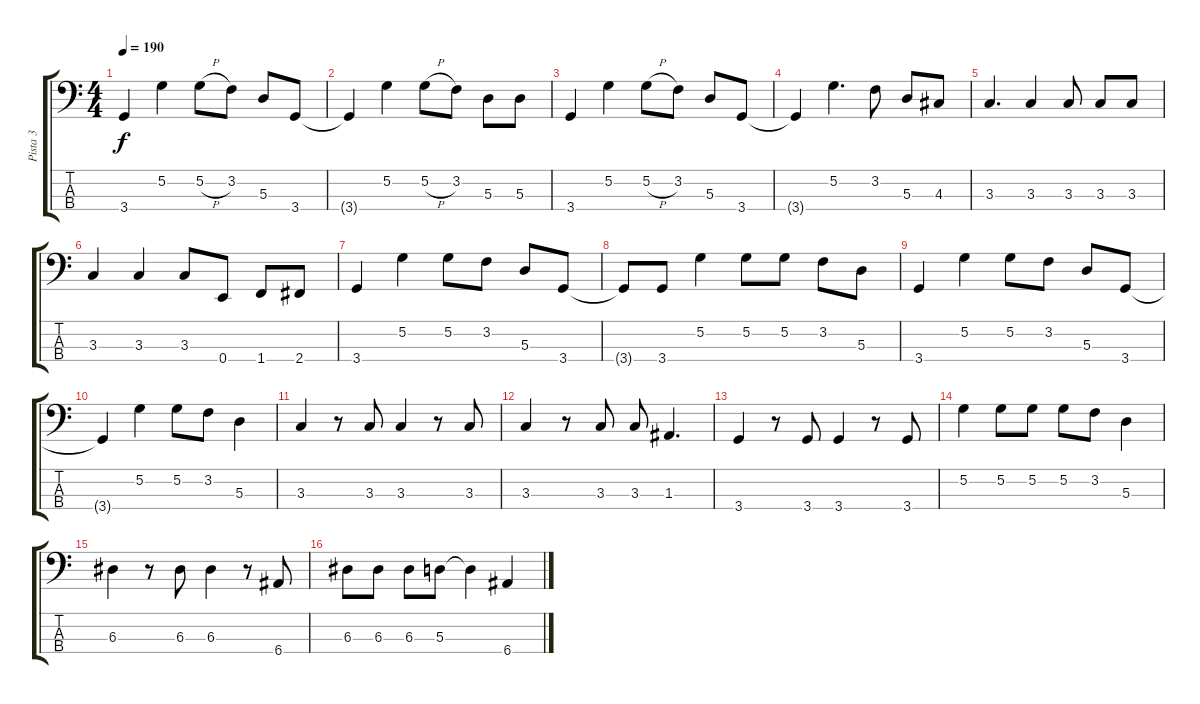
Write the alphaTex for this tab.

\track ("Pista 3" "Pista 3") {instrument electricbasspick}
\staff {score tabs}
\tuning (G2 D2 A1 E1) {hide}
\ts (4 4)
\tempo 190
\clef f4
\ks c
3.4.4{dy f} 5.2.4 5.2{h}.8 3.2.8 5.3.8 3.4.8 |
3.4{t}.4 5.2.4 5.2{h}.8 3.2.8 5.3.8 5.3.8 |
3.4.4 5.2.4 5.2{h}.8 3.2.8 5.3.8 3.4.8 |
3.4{t}.4 5.2.4{d} 3.2.8 5.3.8 4.3.8 |
3.3.4{d} 3.3.4 3.3.8 3.3.8 3.3.8 |
3.3.4 3.3.4 3.3.8 0.4.8 1.4.8 2.4.8 |
3.4.4 5.2.4 5.2.8 3.2.8 5.3.8 3.4.8 |
3.4{t}.8 3.4.8 5.2.4 5.2.8 5.2.8 3.2.8 5.3.8 |
3.4.4 5.2.4 5.2.8 3.2.8 5.3.8 3.4.8 |
3.4{t}.4 5.2.4 5.2.8 3.2.8 5.3.4 |
3.3.4 r.8 3.3.8 3.3.4 r.8 3.3.8 |
3.3.4 r.8 3.3.8 3.3.8 1.3.4{d} |
3.4.4 r.8 3.4.8 3.4.4 r.8 3.4.8 |
5.2.4 5.2.8 5.2.8 5.2.8 3.2.8 5.3.4 |
6.3.4 r.8 6.3.8 6.3.4 r.8 6.4.8 |
6.3.8 6.3.8 6.3.8 5.3.8 5.3{t}.4 6.4.4
